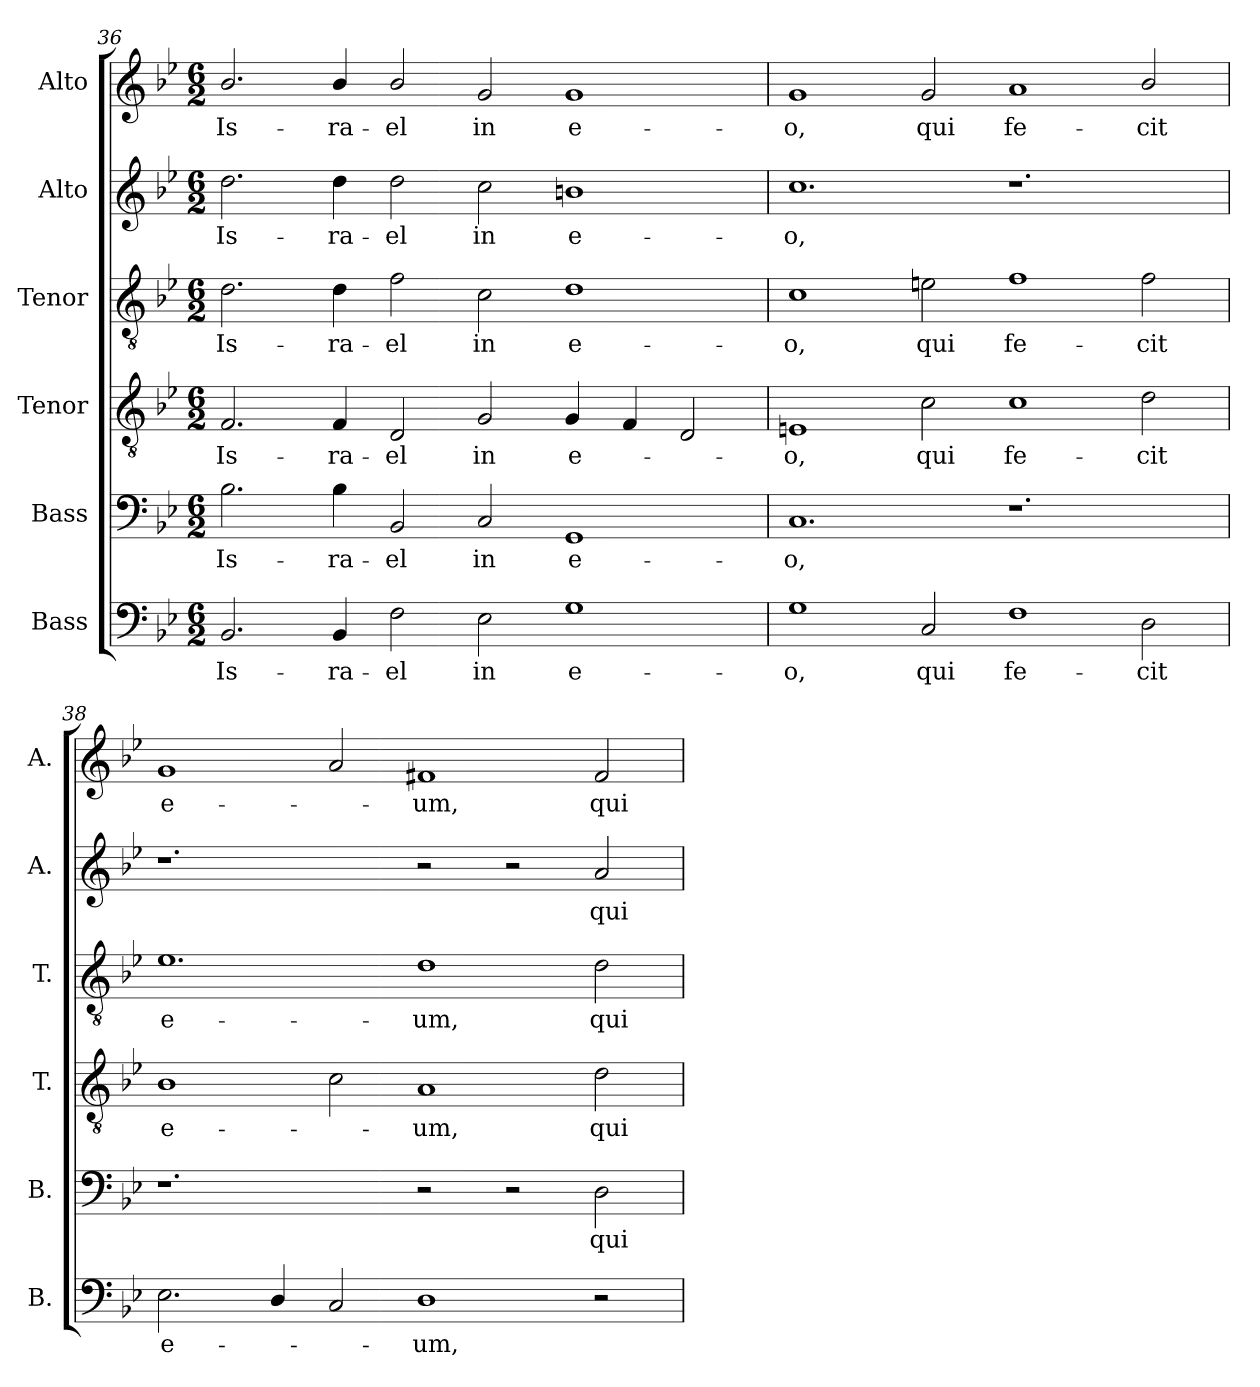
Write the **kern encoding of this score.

**kern	**text	**kern	**text	**kern	**text	**kern	**text	**kern	**text	**kern	**text
*part6	*part6	*part5	*part5	*part4	*part4	*part3	*part3	*part2	*part2	*part1	*part1
*staff6	*staff6	*staff5	*staff5	*staff4	*staff4	*staff3	*staff3	*staff2	*staff2	*staff1	*staff1
*I"Bass	*	*I"Bass	*	*I"Tenor	*	*I"Tenor	*	*I"Alto	*	*I"Alto	*
*I'B.	*	*I'B.	*	*I'T.	*	*I'T.	*	*I'A.	*	*I'A.	*
*clefF4	*	*clefF4	*	*clefGv2	*	*clefGv2	*	*clefG2	*	*clefG2	*
*	*	*	*	*ITrd7c12	*	*ITrd7c12	*	*	*	*	*
*k[b-e-]	*	*k[b-e-]	*	*k[b-e-]	*	*k[b-e-]	*	*k[b-e-]	*	*k[b-e-]	*
*B-:	*	*B-:	*	*B-:	*	*B-:	*	*B-:	*	*B-:	*
*M6/2	*	*M6/2	*	*M6/2	*	*M6/2	*	*M6/2	*	*M6/2	*
=36	=36	=36	=36	=36	=36	=36	=36	=36	=36	=36	=36
!	!LO:LY:b:color=#000000	!	!	!	!	!	!	!	!	!	!
!	!	!	!LO:LY:b:color=#000000	!	!	!	!	!	!	!	!
!	!	!	!	!	!LO:LY:b:color=#000000	!	!	!	!	!	!
!	!	!	!	!	!	!	!LO:LY:b:color=#000000	!	!	!	!
!	!	!	!	!	!	!	!	!	!LO:LY:b:color=#000000	!	!
!	!	!	!	!	!	!	!	!	!	!	!LO:LY:b:color=#000000
2.BB-i/	Is-	2.B-i\	Is-	2.FFi/	Is-	2.Di\	Is-	2.ddi\	Is-	2.b-i/	Is-
!	!LO:LY:b:color=#000000	!	!	!	!	!	!	!	!	!	!
!	!	!	!LO:LY:b:color=#000000	!	!	!	!	!	!	!	!
!	!	!	!	!	!LO:LY:b:color=#000000	!	!	!	!	!	!
!	!	!	!	!	!	!	!LO:LY:b:color=#000000	!	!	!	!
!	!	!	!	!	!	!	!	!	!LO:LY:b:color=#000000	!	!
!	!	!	!	!	!	!	!	!	!	!	!LO:LY:b:color=#000000
4BB-i/	-ra-	4B-i\	-ra-	4FFi/	-ra-	4Di\	-ra-	4ddi\	-ra-	4b-i/	-ra-
!	!LO:LY:b:color=#000000	!	!	!	!	!	!	!	!	!	!
!	!	!	!LO:LY:b:color=#000000	!	!	!	!	!	!	!	!
!	!	!	!	!	!LO:LY:b:color=#000000	!	!	!	!	!	!
!	!	!	!	!	!	!	!LO:LY:b:color=#000000	!	!	!	!
!	!	!	!	!	!	!	!	!	!LO:LY:b:color=#000000	!	!
!	!	!	!	!	!	!	!	!	!	!	!LO:LY:b:color=#000000
2Fi\	-el	2BB-i/	-el	2DDi/	-el	2Fi\	-el	2ddi\	-el	2b-i/	-el
!	!LO:LY:b:color=#000000	!	!	!	!	!	!	!	!	!	!
!	!	!	!LO:LY:b:color=#000000	!	!	!	!	!	!	!	!
!	!	!	!	!	!LO:LY:b:color=#000000	!	!	!	!	!	!
!	!	!	!	!	!	!	!LO:LY:b:color=#000000	!	!	!	!
!	!	!	!	!	!	!	!	!	!LO:LY:b:color=#000000	!	!
!	!	!	!	!	!	!	!	!	!	!	!LO:LY:b:color=#000000
2E-i\	in	2Ci/	in	2GGi/	in	2Ci\	in	2cci\	in	2gi/	in
!	!LO:LY:b:color=#000000	!	!	!	!	!	!	!	!	!	!
!	!	!	!LO:LY:b:color=#000000	!	!	!	!	!	!	!	!
!	!	!	!	!	!LO:LY:b:color=#000000	!	!	!	!	!	!
!	!	!	!	!	!	!	!LO:LY:b:color=#000000	!	!	!	!
!	!	!	!	!	!	!	!	!	!LO:LY:b:color=#000000	!	!
!	!	!	!	!	!	!	!	!	!	!	!LO:LY:b:color=#000000
1Gi	e-	1GGi	e-	4GGi/	e-	1Di	e-	1bni	e-	1gi	e-
.	.	.	.	4FFi/	.	.	.	.	.	.	.
.	.	.	.	2DDi/	.	.	.	.	.	.	.
=37	=37	=37	=37	=37	=37	=37	=37	=37	=37	=37	=37
!	!LO:LY:b:color=#000000	!	!	!	!	!	!	!	!	!	!
!	!	!	!LO:LY:b:color=#000000	!	!	!	!	!	!	!	!
!	!	!	!	!	!LO:LY:b:color=#000000	!	!	!	!	!	!
!	!	!	!	!	!	!	!LO:LY:b:color=#000000	!	!	!	!
!	!	!	!	!	!	!	!	!	!LO:LY:b:color=#000000	!	!
!	!	!	!	!	!	!	!	!	!	!	!LO:LY:b:color=#000000
1Gi	-o,	1.Ci	-o,	1EEni	-o,	1Ci	-o,	1.cci	-o,	1gi	-o,
!	!LO:LY:b:color=#000000	!	!	!	!	!	!	!	!	!	!
!	!	!	!	!	!LO:LY:b:color=#000000	!	!	!	!	!	!
!	!	!	!	!	!	!	!LO:LY:b:color=#000000	!	!	!	!
!	!	!	!	!	!	!	!	!	!	!	!LO:LY:b:color=#000000
2Ci/	qui	.	.	2Ci\	qui	2Eni\	qui	.	.	2gi/	qui
!	!LO:LY:b:color=#000000	!	!	!	!	!	!	!	!	!	!
!	!	!	!	!	!LO:LY:b:color=#000000	!	!	!	!	!	!
!	!	!	!	!	!	!	!LO:LY:b:color=#000000	!	!	!	!
!	!	!	!	!	!	!	!	!	!	!	!LO:LY:b:color=#000000
1Fi	fe-	1.r	.	1Ci	fe-	1Fi	fe-	1.r	.	1ai	fe-
!	!LO:LY:b:color=#000000	!	!	!	!	!	!	!	!	!	!
!	!	!	!	!	!LO:LY:b:color=#000000	!	!	!	!	!	!
!	!	!	!	!	!	!	!LO:LY:b:color=#000000	!	!	!	!
!	!	!	!	!	!	!	!	!	!	!	!LO:LY:b:color=#000000
2Di\	-cit	.	.	2Di\	-cit	2Fi\	-cit	.	.	2b-i/	-cit
=38	=38	=38	=38	=38	=38	=38	=38	=38	=38	=38	=38
!	!LO:LY:b:color=#000000	!	!	!	!	!	!	!	!	!	!
!	!	!	!	!	!LO:LY:b:color=#000000	!	!	!	!	!	!
!	!	!	!	!	!	!	!LO:LY:b:color=#000000	!	!	!	!
!	!	!	!	!	!	!	!	!	!	!	!LO:LY:b:color=#000000
2.E-i\	e-	1.r	.	1BB-i	e-	1.E-i	e-	1.r	.	1gi	e-
4Di/	.	.	.	.	.	.	.	.	.	.	.
2Ci/	.	.	.	2Ci\	.	.	.	.	.	2ai/	.
!	!LO:LY:b:color=#000000	!	!	!	!	!	!	!	!	!	!
!	!	!	!	!	!LO:LY:b:color=#000000	!	!	!	!	!	!
!	!	!	!	!	!	!	!LO:LY:b:color=#000000	!	!	!	!
!	!	!	!	!	!	!	!	!	!	!	!LO:LY:b:color=#000000
1Di	-um,	2r	.	1AAi	-um,	1Di	-um,	2r	.	1f#Xi	-um,
.	.	2r	.	.	.	.	.	2r	.	.	.
!	!	!	!LO:LY:b:color=#000000	!	!	!	!	!	!	!	!
!	!	!	!	!	!LO:LY:b:color=#000000	!	!	!	!	!	!
!	!	!	!	!	!	!	!LO:LY:b:color=#000000	!	!	!	!
!	!	!	!	!	!	!	!	!	!LO:LY:b:color=#000000	!	!
!	!	!	!	!	!	!	!	!	!	!	!LO:LY:b:color=#000000
2r	.	2Di\	qui	2Di\	qui	2Di\	qui	2ai/	qui	2f#i/	qui
=	=	=	=	=	=	=	=	=	=	=	=
*-	*-	*-	*-	*-	*-	*-	*-	*-	*-	*-	*-
